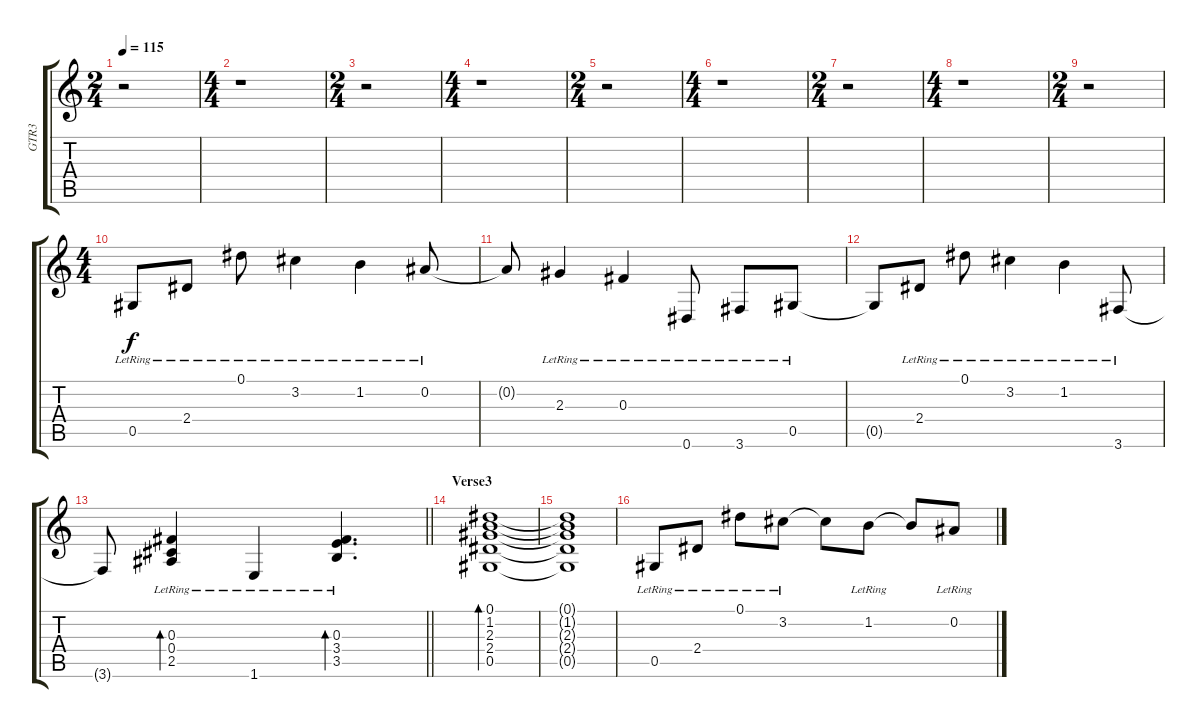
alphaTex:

\track ("GTR3" "GTR3") {instrument electricguitarclean}
\staff {score tabs}
\tuning (Eb4 Bb3 Gb3 Db3 Ab2 Eb2) {hide}
\ts (2 4)
\tempo 115
\clef g2
\ks c
r.2{dy f} |
\ts (4 4)
r.1 |
\ts (2 4)
r.2 |
\ts (4 4)
r.1 |
\ts (2 4)
r.2 |
\ts (4 4)
r.1 |
\ts (2 4)
r.2 |
\ts (4 4)
r.1 |
\ts (2 4)
r.2 |
\ts (4 4)
0.5{lr}.8 2.4{lr}.8 0.1{lr}.8 3.2{lr}.4 1.2{lr}.4 0.2{lr}.8 |
0.2{t}.8 2.3{lr}.4 0.3{lr}.4 0.6{lr}.8 3.6{lr}.8 0.5{lr}.8 |
0.5{t}.8 2.4{lr}.8 0.1{lr}.8 3.2{lr}.4 1.2{lr}.4 3.6{lr}.8 |
\barLineRight lightlight
3.6{t}.8 (0.3{lr} 0.4{lr} 2.5{lr}).4{bd 240} 1.6{lr}.4 (0.3{lr} 3.4{lr} 3.5{lr}).4{d bd 240} |
\section ("" "Verse3")
(0.1 1.2 2.3 2.4 0.5).1{bd 240} |
(0.1{t} 1.2{t} 2.3{t} 2.4{t} 0.5{t}).1 |
0.5{lr}.8 2.4{lr}.8 0.1{lr}.8 3.2{lr}.8 3.2{t}.8 1.2{lr}.8 1.2{t}.8 0.2{lr}.8
